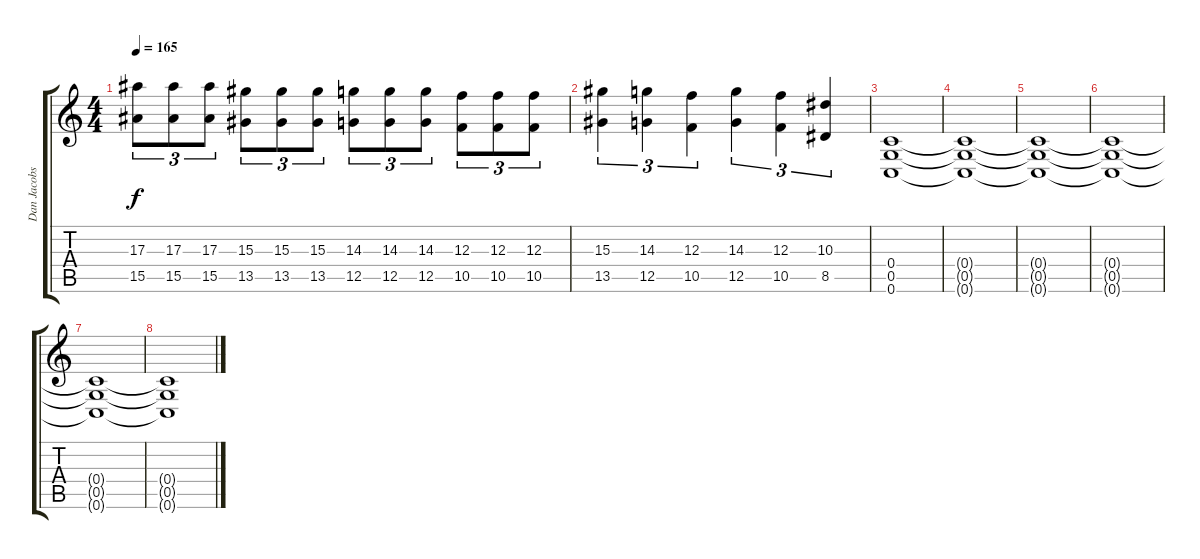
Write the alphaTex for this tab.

\track ("Dan Jacobs" "Dan Jacobs") {instrument distortionguitar}
\staff {score tabs}
\tuning (D4 A3 F3 C3 G2 C2) {hide}
\ts (4 4)
\tempo 165
\clef g2
\ks c
(17.3 15.5).8{tu (3 2) dy f} (17.3 15.5).8{tu (3 2)} (17.3 15.5).8{tu (3 2)} (15.3 13.5).8{tu (3 2)} (15.3 13.5).8{tu (3 2)} (15.3 13.5).8{tu (3 2)} (14.3 12.5).8{tu (3 2)} (14.3 12.5).8{tu (3 2)} (14.3 12.5).8{tu (3 2)} (12.3 10.5).8{tu (3 2)} (12.3 10.5).8{tu (3 2)} (12.3 10.5).8{tu (3 2)} |
(15.3 13.5).4{tu (3 2)} (14.3 12.5).4{tu (3 2)} (12.3 10.5).4{tu (3 2)} (14.3 12.5).4{tu (3 2)} (12.3 10.5).4{tu (3 2)} (10.3 8.5).4{tu (3 2)} |
(0.4 0.5 0.6).1 |
(0.4{t} 0.5{t} 0.6{t}).1 |
(0.4{t} 0.5{t} 0.6{t}).1{volume 0} |
(0.4{t} 0.5{t} 0.6{t}).1 |
(0.4{t} 0.5{t} 0.6{t}).1 |
(0.4{t} 0.5{t} 0.6{t}).1
